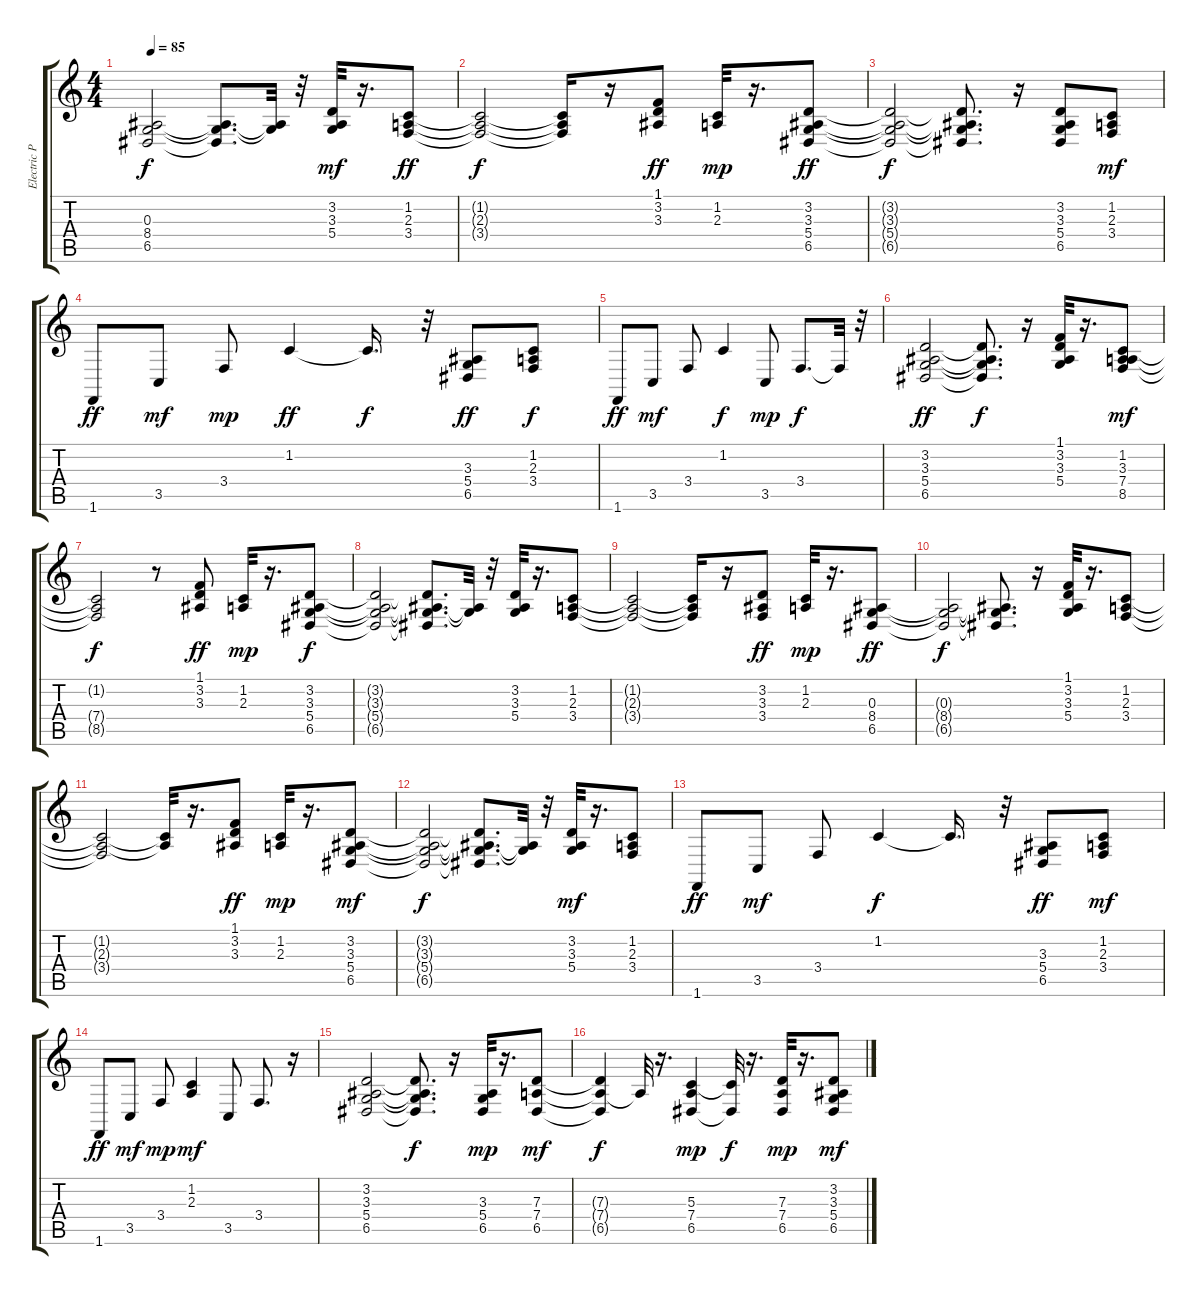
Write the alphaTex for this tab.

\track ("Electric Piano" "Electric P") {instrument electricpiano1}
\staff {score tabs}
\tuning (E4 B3 G3 D3 A2 E2) {hide}
\ts (4 4)
\tempo 85
\clef g2
\ks c
(0.3{t} 8.4{t} 6.5{t}).2{dy f} (0.3{t} 8.4{t} 6.5{t}).8{d} (0.3{t} 8.4{t}).32 r.32 (3.2 3.3 5.4).32{dy mf} r.16{d} (1.2 2.3 3.4).8{dy ff} |
(1.2{t} 2.3{t} 3.4{t}).2{dy f} (1.2{t} 2.3{t} 3.4{t}).16 r.16 (1.1 3.2 3.3).8{dy ff} (1.2 2.3).32{dy mp} r.16{d} (3.2 3.3 5.4 6.5).8{dy ff} |
(3.2{t} 3.3{t} 5.4{t} 6.5{t}).2{dy f} (3.2{t} 3.3{t} 5.4{t} 6.5{t}).8{d} r.16 (3.2 3.3 5.4 6.5).8 (1.2 2.3 3.4).8{dy mf} |
1.6.8{dy ff} 3.5.8{dy mf} 3.4.8{dy mp} 1.2.4{dy ff} 1.2{t}.16{d dy f} r.32 (3.3 5.4 6.5).8{dy ff} (1.2 2.3 3.4).8{dy f} |
1.6.8{dy ff} 3.5.8{dy mf} 3.4.8 1.2.4{dy f} 3.5.8{dy mp} 3.4.8{d dy f} 3.4{t}.32 r.32 |
(3.2 3.3 5.4 6.5).2{dy ff} (3.2{t} 3.3{t} 5.4{t} 6.5{t}).8{d dy f} r.16 (1.1 3.2 3.3 5.4).32 r.16{d} (1.2 3.3 7.4 8.5).8{dy mf} |
(1.2{t} 7.4{t} 8.5{t}).2{dy f} r.8 (1.1 3.2 3.3).8{dy ff} (1.2 2.3).32{dy mp} r.16{d} (3.2 3.3 5.4 6.5).8{dy f} |
(3.2{t} 3.3{t} 5.4{t} 6.5{t}).2 (3.2{t} 3.3{t} 5.4{t} 6.5{t}).8{d} (3.3{t} 5.4{t}).32 r.32 (3.2 3.3 5.4).32 r.16{d} (1.2 2.3 3.4).8 |
(1.2{t} 2.3{t} 3.4{t}).2 (1.2{t} 2.3{t} 3.4{t}).16 r.16 (3.2 3.3 3.4).8{dy ff} (1.2 2.3).32{dy mp} r.16{d} (0.3 8.4 6.5).8{dy ff} |
(0.3{t} 8.4{t} 6.5{t}).2{dy f} (0.3{t} 8.4{t} 6.5{t}).8{d} r.16 (1.1 3.2 3.3 5.4).32 r.16{d} (1.2 2.3 3.4).8 |
(1.2{t} 2.3{t} 3.4{t}).2 (1.2{t} 2.3{t}).32 r.16{d} (1.1 3.2 3.3).8{dy ff} (1.2 2.3).32{dy mp} r.16{d} (3.2 3.3 5.4 6.5).8{dy mf} |
(3.2{t} 3.3{t} 5.4{t} 6.5{t}).2{dy f} (3.2{t} 3.3{t} 5.4{t} 6.5{t}).8{d} (3.3{t} 5.4{t}).32 r.32 (3.2 3.3 5.4).32{dy mf} r.16{d} (1.2 2.3 3.4).8 |
1.6.8{dy ff} 3.5.8{dy mf} 3.4.8 1.2.4{dy f} 1.2{t}.16{d} r.32 (3.3 5.4 6.5).8{dy ff} (1.2 2.3 3.4).8{dy mf} |
1.6.8{dy ff} 3.5.8{dy mf} 3.4.8{dy mp} (1.2 2.3).4{dy mf} 3.5.8 3.4.8{d} r.16 |
(3.2 3.3 5.4 6.5).2 (3.2{t} 3.3{t} 5.4{t} 6.5{t}).8{d dy f} r.16 (3.3 5.4 6.5).32{dy mp} r.16{d} (7.3 7.4 6.5).8{dy mf} |
(7.3{t} 7.4{t} 6.5{t}).4{dy f} 7.4{t}.32 r.16{d} (5.3 7.4 6.5).4{dy mp} (5.3{t} 6.5{t}).32{dy f} r.16{d} (7.3 7.4 6.5).32{dy mp} r.16{d} (3.2 3.3 5.4 6.5).8{dy mf}
